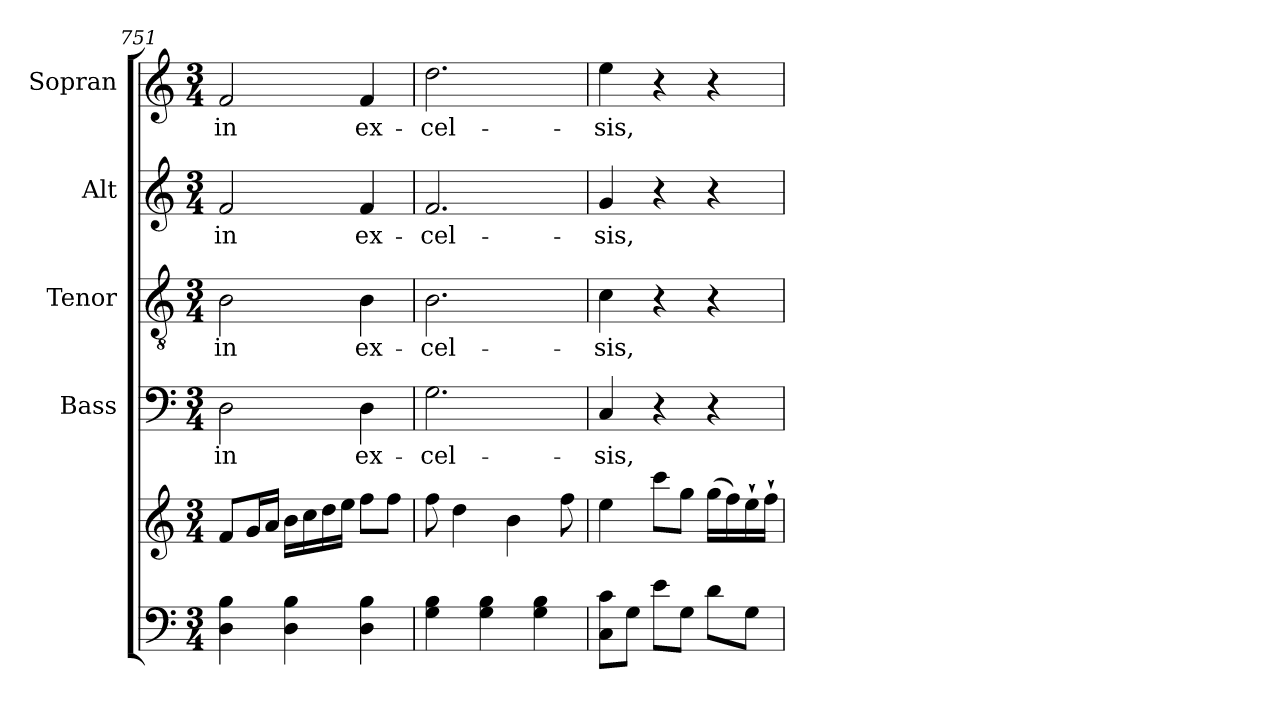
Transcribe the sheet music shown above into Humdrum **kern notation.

**kern	**kern	**kern	**text	**kern	**text	**kern	**text	**kern	**text
*part5	*part5	*part4	*part4	*part3	*part3	*part2	*part2	*part1	*part1
*staff6	*staff5	*staff4	*staff4	*staff3	*staff3	*staff2	*staff2	*staff1	*staff1
*	*	*I"Bass	*	*I"Tenor	*	*I"Alt	*	*I"Sopran	*
*	*	*I'B.	*	*I'T.	*	*I'A.	*	*I'S.	*
*clefF4	*clefG2	*clefF4	*	*clefGv2	*	*clefG2	*	*clefG2	*
*k[]	*k[]	*k[]	*	*k[]	*	*k[]	*	*k[]	*
*C:	*C:	*C:	*	*C:	*	*C:	*	*C:	*
*M3/4	*M3/4	*M3/4	*	*M3/4	*	*M3/4	*	*M3/4	*
=751	=751	=751	=751	=751	=751	=751	=751	=751	=751
!	!	!	!LO:LY:b	!	!LO:LY:b	!	!LO:LY:b	!	!LO:LY:b
4D\ 4B\	8f/L	2D\	in	2B\	in	2f/	in	2f/	in
.	16g/L	.	.	.	.	.	.	.	.
.	16a/JJ	.	.	.	.	.	.	.	.
4D\ 4B\	16b\LL	.	.	.	.	.	.	.	.
.	16cc\	.	.	.	.	.	.	.	.
.	16dd\	.	.	.	.	.	.	.	.
.	16ee\JJ	.	.	.	.	.	.	.	.
!	!	!	!LO:LY:b	!	!LO:LY:b	!	!LO:LY:b	!	!LO:LY:b
4D\ 4B\	8ff\L	4D\	ex-	4B\	ex-	4f/	ex-	4f/	ex-
.	8ff\J	.	.	.	.	.	.	.	.
=752	=752	=752	=752	=752	=752	=752	=752	=752	=752
!	!	!	!LO:LY:b	!	!LO:LY:b	!	!LO:LY:b	!	!LO:LY:b
4G\ 4B\	8ff\	2.G\	-cel-	2.B\	-cel-	2.f/	-cel-	2.dd\	-cel-
.	4dd\	.	.	.	.	.	.	.	.
4G\ 4B\	.	.	.	.	.	.	.	.	.
.	4b\	.	.	.	.	.	.	.	.
4G\ 4B\	.	.	.	.	.	.	.	.	.
.	8ff\	.	.	.	.	.	.	.	.
=753	=753	=753	=753	=753	=753	=753	=753	=753	=753
!	!	!	!LO:LY:b	!	!LO:LY:b	!	!LO:LY:b	!	!LO:LY:b
8C\ 8c\L	4ee\	4C/	-sis,	4c\	-sis,	4g/	-sis,	4ee\	-sis,
8G\J	.	.	.	.	.	.	.	.	.
8e\L	8ccc\L	4r	.	4r	.	4r	.	4r	.
8G\J	8gg\J	.	.	.	.	.	.	.	.
8d\L	(>16gg\LL	4r	.	4r	.	4r	.	4r	.
.	16ff\)	.	.	.	.	.	.	.	.
8G\J	16ee`>\	.	.	.	.	.	.	.	.
.	16ff`>\JJ	.	.	.	.	.	.	.	.
=	=	=	=	=	=	=	=	=	=
*-	*-	*-	*-	*-	*-	*-	*-	*-	*-
